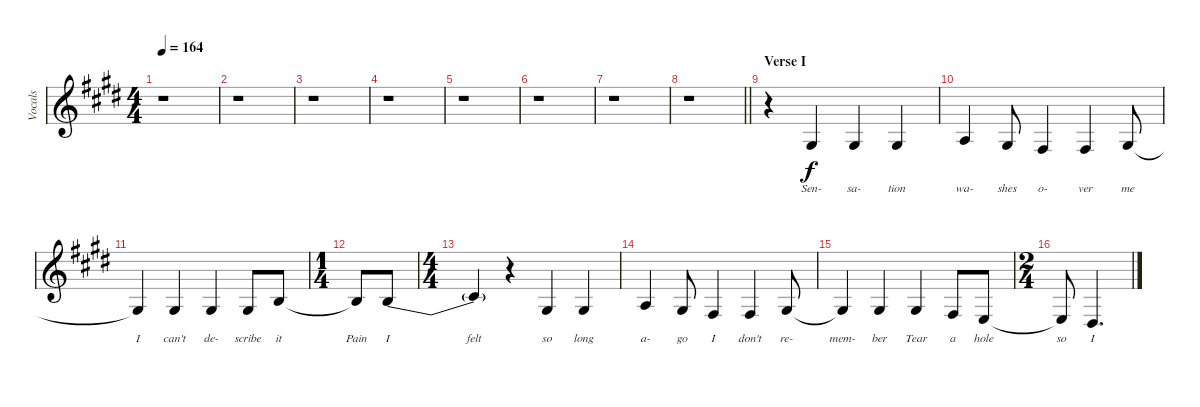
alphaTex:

\track ("Vocals" "Vocals") {instrument lead6voice}
\staff {score}
\tuning (Eb4 Bb3 Gb3 Db3 Ab2 Db2) {hide}
\ts (4 4)
\tempo 164
\clef g2
\ks e
r.1{dy f} |
r.1 |
r.1 |
r.1 |
r.1 |
r.1 |
r.1 |
\barLineRight lightlight
r.1 |
\section ("" "Verse I")
r.4 7.4.4{lyrics (0 "Sen-") lyrics (1 "") lyrics (2 "") lyrics (3 "") lyrics (4 "")} 7.4.4{lyrics (0 "sa-") lyrics (1 "") lyrics (2 "") lyrics (3 "") lyrics (4 "")} 7.4.4{lyrics (0 "tion") lyrics (1 "") lyrics (2 "") lyrics (3 "") lyrics (4 "")} |
8.4.4{lyrics (0 "wa-") lyrics (1 "") lyrics (2 "") lyrics (3 "") lyrics (4 "")} 7.4.8{lyrics (0 "shes") lyrics (1 "") lyrics (2 "") lyrics (3 "") lyrics (4 "")} 5.4.4{lyrics (0 "o-") lyrics (1 "") lyrics (2 "") lyrics (3 "") lyrics (4 "")} 5.4{be (custom 0 0 25 0 35 4 60 4)}.4{lyrics (0 "ver") lyrics (1 "") lyrics (2 "") lyrics (3 "") lyrics (4 "")} 7.4.8{lyrics (0 "me") lyrics (1 "") lyrics (2 "") lyrics (3 "") lyrics (4 "")} |
7.4{t}.4{lyrics (0 "I") lyrics (1 "") lyrics (2 "") lyrics (3 "") lyrics (4 "")} 7.4.4{lyrics (0 "can't") lyrics (1 "") lyrics (2 "") lyrics (3 "") lyrics (4 "")} 7.4.4{lyrics (0 "de-") lyrics (1 "") lyrics (2 "") lyrics (3 "") lyrics (4 "")} 7.4.8{lyrics (0 "scribe") lyrics (1 "") lyrics (2 "") lyrics (3 "") lyrics (4 "")} 5.3.8{lyrics (0 "it") lyrics (1 "") lyrics (2 "") lyrics (3 "") lyrics (4 "")} |
\ts (1 4)
5.3{t}.8{lyrics (0 "Pain") lyrics (1 "") lyrics (2 "") lyrics (3 "") lyrics (4 "")} 5.3{be (custom 0 0 10 0 20 4 60 4)}.8{lyrics (0 "I") lyrics (1 "") lyrics (2 "") lyrics (3 "") lyrics (4 "")} |
\ts (4 4)
5.3{t}.4{lyrics (0 "felt") lyrics (1 "") lyrics (2 "") lyrics (3 "") lyrics (4 "")} r.4 7.4.4{lyrics (0 "so") lyrics (1 "") lyrics (2 "") lyrics (3 "") lyrics (4 "")} 7.4.4{lyrics (0 "long") lyrics (1 "") lyrics (2 "") lyrics (3 "") lyrics (4 "")} |
8.4.4{lyrics (0 "a-") lyrics (1 "") lyrics (2 "") lyrics (3 "") lyrics (4 "")} 7.4.8{lyrics (0 "go") lyrics (1 "") lyrics (2 "") lyrics (3 "") lyrics (4 "")} 5.4.4{lyrics (0 "I") lyrics (1 "") lyrics (2 "") lyrics (3 "") lyrics (4 "")} 5.4{be (custom 0 0 25 0 35 4 60 4)}.4{lyrics (0 "don't") lyrics (1 "") lyrics (2 "") lyrics (3 "") lyrics (4 "")} 7.4.8{lyrics (0 "re-") lyrics (1 "") lyrics (2 "") lyrics (3 "") lyrics (4 "")} |
7.4{t}.4{lyrics (0 "mem-") lyrics (1 "") lyrics (2 "") lyrics (3 "") lyrics (4 "")} 7.4.4{lyrics (0 "ber") lyrics (1 "") lyrics (2 "") lyrics (3 "") lyrics (4 "")} 7.4.4{lyrics (0 "Tear") lyrics (1 "") lyrics (2 "") lyrics (3 "") lyrics (4 "")} 5.4.8{lyrics (0 "a") lyrics (1 "") lyrics (2 "") lyrics (3 "") lyrics (4 "")} 8.5.8{lyrics (0 "hole") lyrics (1 "") lyrics (2 "") lyrics (3 "") lyrics (4 "")} |
\ts (2 4)
8.5{t}.8{lyrics (0 "so") lyrics (1 "") lyrics (2 "") lyrics (3 "") lyrics (4 "")} 5.5{be (custom 0 4 25 4 35 0 60 0)}.4{d lyrics (0 "I") lyrics (1 "") lyrics (2 "") lyrics (3 "") lyrics (4 "")}
